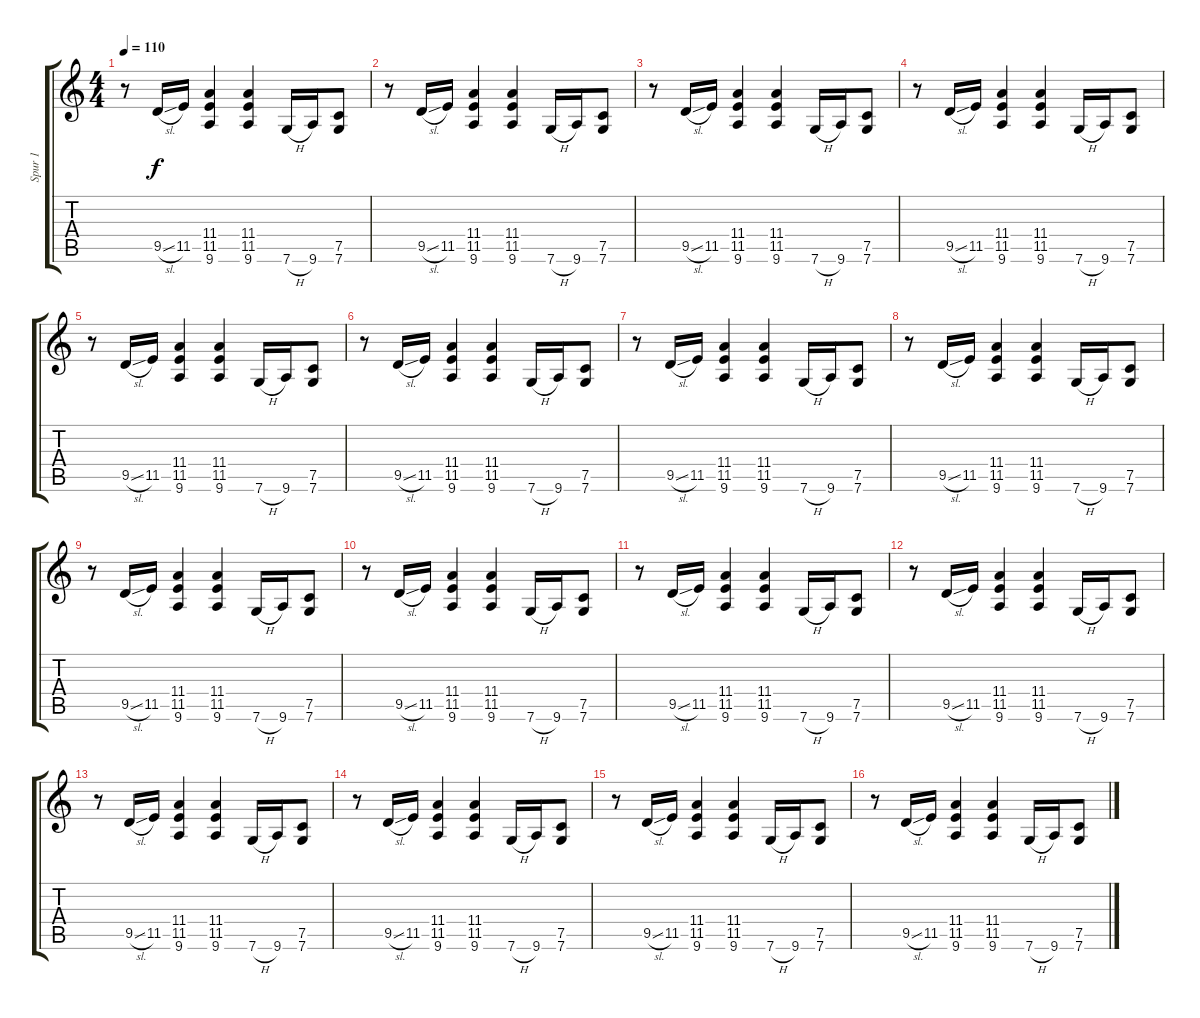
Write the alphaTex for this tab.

\track ("Spur 1" "Spur 1") {instrument distortionguitar}
\staff {score tabs}
\tuning (C4 G3 Eb3 Bb2 F2 C2) {hide}
\ts (4 4)
\tempo 110
\clef g2
\ks c
r.8{dy f} 9.5{sl}.16 11.5.16 (11.4 11.5 9.6).4 (11.4 11.5 9.6).4 7.6{h}.16 9.6.16 (7.5 7.6).8 |
r.8 9.5{sl}.16 11.5.16 (11.4 11.5 9.6).4 (11.4 11.5 9.6).4 7.6{h}.16 9.6.16 (7.5 7.6).8 |
r.8 9.5{sl}.16 11.5.16 (11.4 11.5 9.6).4 (11.4 11.5 9.6).4 7.6{h}.16 9.6.16 (7.5 7.6).8 |
r.8 9.5{sl}.16 11.5.16 (11.4 11.5 9.6).4 (11.4 11.5 9.6).4 7.6{h}.16 9.6.16 (7.5 7.6).8 |
r.8 9.5{sl}.16 11.5.16 (11.4 11.5 9.6).4 (11.4 11.5 9.6).4 7.6{h}.16 9.6.16 (7.5 7.6).8 |
r.8 9.5{sl}.16 11.5.16 (11.4 11.5 9.6).4 (11.4 11.5 9.6).4 7.6{h}.16 9.6.16 (7.5 7.6).8 |
r.8 9.5{sl}.16 11.5.16 (11.4 11.5 9.6).4 (11.4 11.5 9.6).4 7.6{h}.16 9.6.16 (7.5 7.6).8 |
r.8 9.5{sl}.16 11.5.16 (11.4 11.5 9.6).4 (11.4 11.5 9.6).4 7.6{h}.16 9.6.16 (7.5 7.6).8 |
r.8 9.5{sl}.16 11.5.16 (11.4 11.5 9.6).4 (11.4 11.5 9.6).4 7.6{h}.16 9.6.16 (7.5 7.6).8 |
r.8 9.5{sl}.16 11.5.16 (11.4 11.5 9.6).4 (11.4 11.5 9.6).4 7.6{h}.16 9.6.16 (7.5 7.6).8 |
r.8 9.5{sl}.16 11.5.16 (11.4 11.5 9.6).4 (11.4 11.5 9.6).4 7.6{h}.16 9.6.16 (7.5 7.6).8 |
r.8 9.5{sl}.16 11.5.16 (11.4 11.5 9.6).4 (11.4 11.5 9.6).4 7.6{h}.16 9.6.16 (7.5 7.6).8 |
r.8 9.5{sl}.16 11.5.16 (11.4 11.5 9.6).4 (11.4 11.5 9.6).4 7.6{h}.16 9.6.16 (7.5 7.6).8 |
r.8 9.5{sl}.16 11.5.16 (11.4 11.5 9.6).4 (11.4 11.5 9.6).4 7.6{h}.16 9.6.16 (7.5 7.6).8 |
r.8 9.5{sl}.16 11.5.16 (11.4 11.5 9.6).4 (11.4 11.5 9.6).4 7.6{h}.16 9.6.16 (7.5 7.6).8 |
r.8 9.5{sl}.16 11.5.16 (11.4 11.5 9.6).4 (11.4 11.5 9.6).4 7.6{h}.16 9.6.16 (7.5 7.6).8
